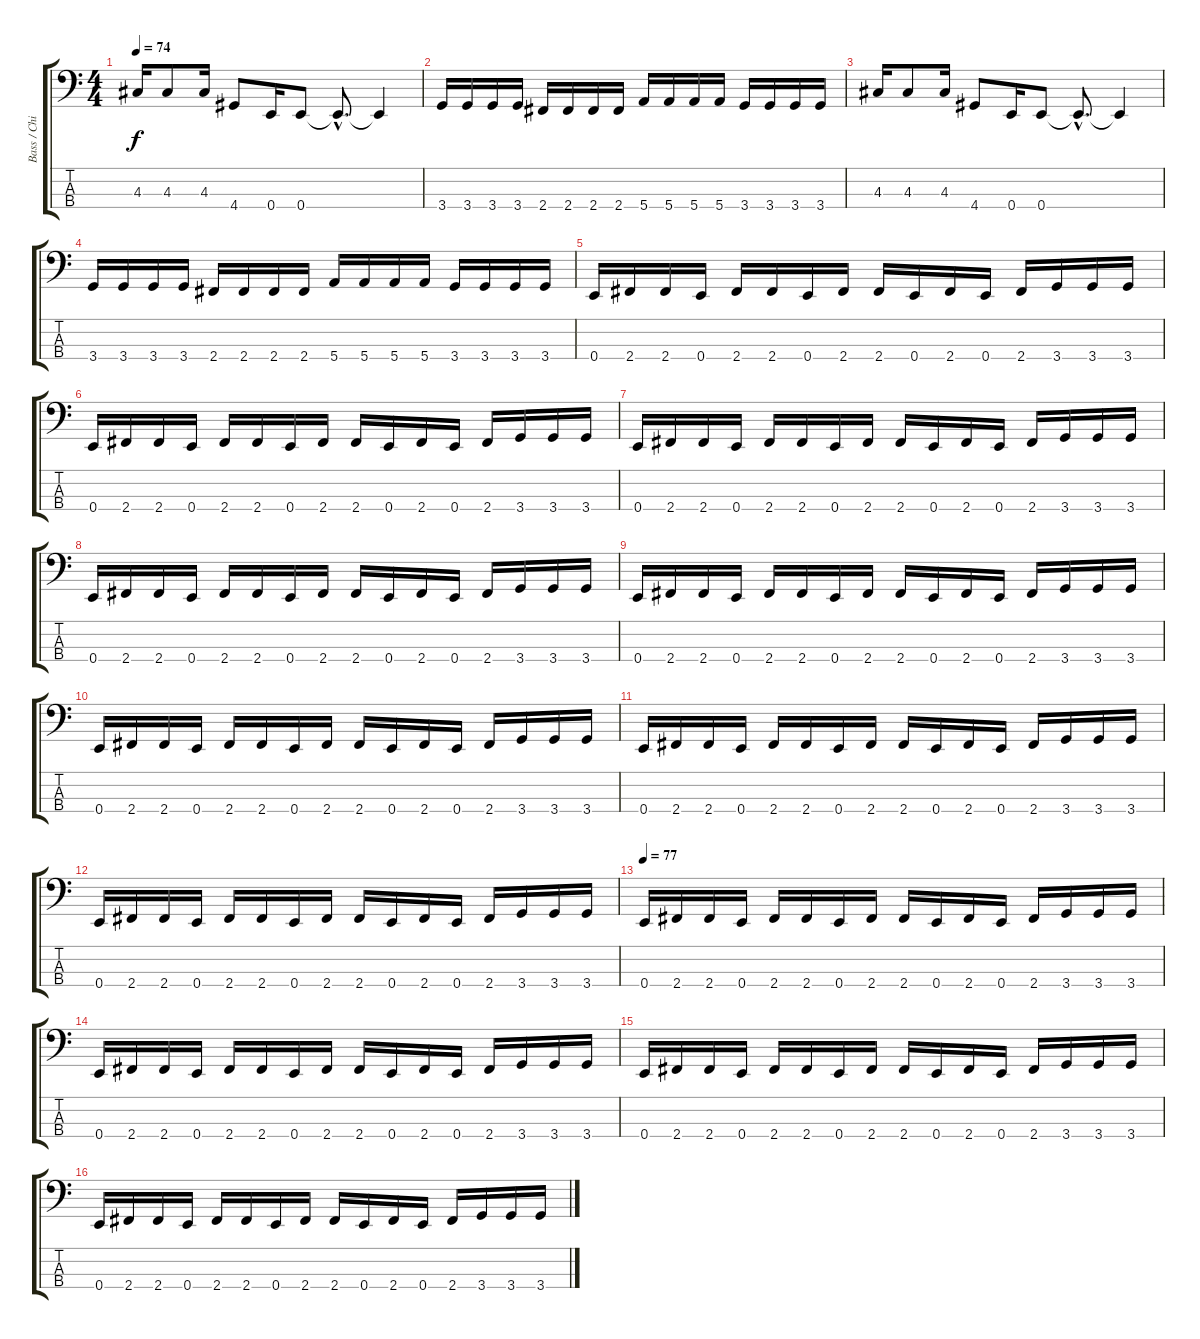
\track ("Bass / Chi Cheng" "Bass / Chi") {instrument electricbassfinger}
\staff {score tabs}
\tuning (G2 D2 A1 E1) {hide}
\ts (4 4)
\tempo 74
\clef f4
\ks c
4.3.16{dy f} 4.3.8 4.3.16 4.4.8 0.4.16 0.4.8 0.4{hac t}.8{d} 0.4{t}.4 |
3.4.16 3.4.16 3.4.16 3.4.16 2.4.16 2.4.16 2.4.16 2.4.16 5.4.16 5.4.16 5.4.16 5.4.16 3.4.16 3.4.16 3.4.16 3.4.16 |
4.3.16 4.3.8 4.3.16 4.4.8 0.4.16 0.4.8 0.4{hac t}.8{d} 0.4{t}.4 |
3.4.16 3.4.16 3.4.16 3.4.16 2.4.16 2.4.16 2.4.16 2.4.16 5.4.16 5.4.16 5.4.16 5.4.16 3.4.16 3.4.16 3.4.16 3.4.16 |
0.4.16 2.4.16 2.4.16 0.4.16 2.4.16 2.4.16 0.4.16 2.4.16 2.4.16 0.4.16 2.4.16 0.4.16 2.4.16 3.4.16 3.4.16 3.4.16 |
0.4.16 2.4.16 2.4.16 0.4.16 2.4.16 2.4.16 0.4.16 2.4.16 2.4.16 0.4.16 2.4.16 0.4.16 2.4.16 3.4.16 3.4.16 3.4.16 |
0.4.16 2.4.16 2.4.16 0.4.16 2.4.16 2.4.16 0.4.16 2.4.16 2.4.16 0.4.16 2.4.16 0.4.16 2.4.16 3.4.16 3.4.16 3.4.16 |
0.4.16 2.4.16 2.4.16 0.4.16 2.4.16 2.4.16 0.4.16 2.4.16 2.4.16 0.4.16 2.4.16 0.4.16 2.4.16 3.4.16 3.4.16 3.4.16 |
0.4.16 2.4.16 2.4.16 0.4.16 2.4.16 2.4.16 0.4.16 2.4.16 2.4.16 0.4.16 2.4.16 0.4.16 2.4.16 3.4.16 3.4.16 3.4.16 |
0.4.16 2.4.16 2.4.16 0.4.16 2.4.16 2.4.16 0.4.16 2.4.16 2.4.16 0.4.16 2.4.16 0.4.16 2.4.16 3.4.16 3.4.16 3.4.16 |
0.4.16 2.4.16 2.4.16 0.4.16 2.4.16 2.4.16 0.4.16 2.4.16 2.4.16 0.4.16 2.4.16 0.4.16 2.4.16 3.4.16 3.4.16 3.4.16 |
0.4.16 2.4.16 2.4.16 0.4.16 2.4.16 2.4.16 0.4.16 2.4.16 2.4.16 0.4.16 2.4.16 0.4.16 2.4.16 3.4.16 3.4.16 3.4.16 |
\tempo 77
0.4.16 2.4.16 2.4.16 0.4.16 2.4.16 2.4.16 0.4.16 2.4.16 2.4.16 0.4.16 2.4.16 0.4.16 2.4.16 3.4.16 3.4.16 3.4.16 |
0.4.16 2.4.16 2.4.16 0.4.16 2.4.16 2.4.16 0.4.16 2.4.16 2.4.16 0.4.16 2.4.16 0.4.16 2.4.16 3.4.16 3.4.16 3.4.16 |
0.4.16 2.4.16 2.4.16 0.4.16 2.4.16 2.4.16 0.4.16 2.4.16 2.4.16 0.4.16 2.4.16 0.4.16 2.4.16 3.4.16 3.4.16 3.4.16 |
0.4.16 2.4.16 2.4.16 0.4.16 2.4.16 2.4.16 0.4.16 2.4.16 2.4.16 0.4.16 2.4.16 0.4.16 2.4.16 3.4.16 3.4.16 3.4.16
